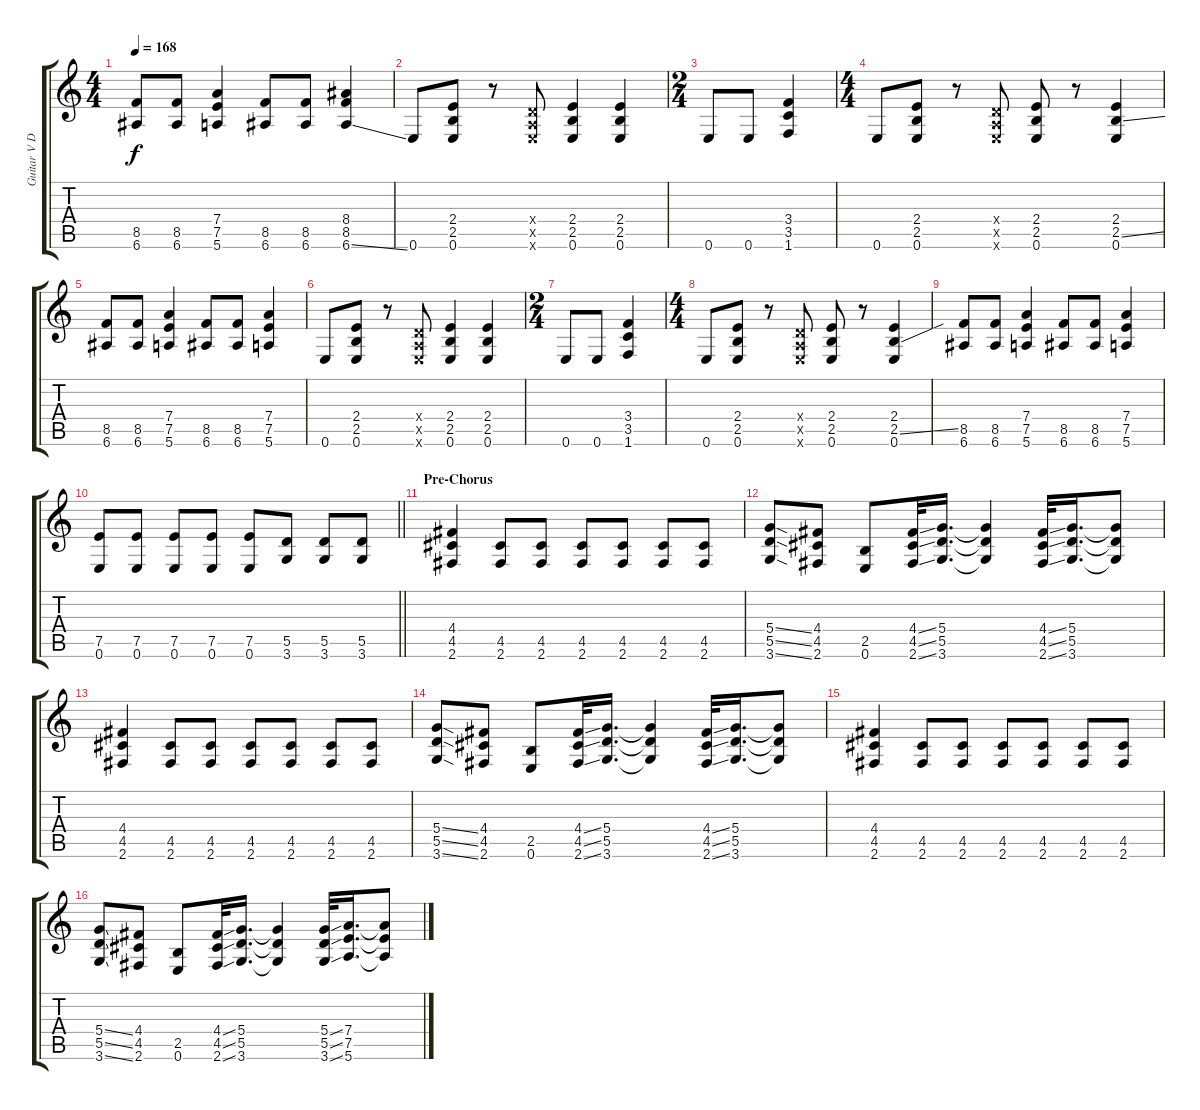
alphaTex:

\track ("Guitar V Distortion" "Guitar V D") {instrument distortionguitar}
\staff {score tabs}
\tuning (E4 B3 G3 D3 A2 E2) {hide}
\ts (4 4)
\tempo 168
\clef g2
\ks c
(8.5 6.6).8{dy f} (8.5 6.6).8 (7.4 7.5 5.6).4 (8.5 6.6).8 (8.5 6.6).8 (8.4 8.5 6.6{ss}).4 |
0.6.8 (2.4 2.5 0.6).8 r.8 (0.4{x} 0.5{x} 0.6{x}).8 (2.4 2.5 0.6).4 (2.4 2.5 0.6).4 |
\ts (2 4)
0.6.8 0.6.8 (3.4 3.5 1.6).4 |
\ts (4 4)
0.6.8 (2.4 2.5 0.6).8 r.8 (0.4{x} 0.5{x} 0.6{x}).8 (2.4 2.5 0.6).8 r.8 (2.4 2.5{ss} 0.6).4 |
(8.5 6.6).8 (8.5 6.6).8 (7.4 7.5 5.6).4 (8.5 6.6).8 (8.5 6.6).8 (7.4 7.5 5.6).4 |
0.6.8 (2.4 2.5 0.6).8 r.8 (0.4{x} 0.5{x} 0.6{x}).8 (2.4 2.5 0.6).4 (2.4 2.5 0.6).4 |
\ts (2 4)
0.6.8 0.6.8 (3.4 3.5 1.6).4 |
\ts (4 4)
0.6.8 (2.4 2.5 0.6).8 r.8 (0.4{x} 0.5{x} 0.6{x}).8 (2.4 2.5 0.6).8 r.8 (2.4 2.5{ss} 0.6).4 |
(8.5 6.6).8 (8.5 6.6).8 (7.4 7.5 5.6).4 (8.5 6.6).8 (8.5 6.6).8 (7.4 7.5 5.6).4 |
\barLineRight lightlight
(7.5 0.6).8 (7.5 0.6).8 (7.5 0.6).8 (7.5 0.6).8 (7.5 0.6).8 (5.5 3.6).8 (5.5 3.6).8 (5.5 3.6).8 |
\section ("" "Pre-Chorus")
(4.4 4.5 2.6).4 (4.5 2.6).8 (4.5 2.6).8 (4.5 2.6).8 (4.5 2.6).8 (4.5 2.6).8 (4.5 2.6).8 |
(5.4{ss} 5.5{ss} 3.6{ss}).8 (4.4 4.5 2.6).8 (2.5 0.6).8 (4.4{ss} 4.5{ss} 2.6{ss}).32 (5.4 5.5 3.6).16{d} (5.4{t} 5.5{t} 3.6{t}).4 (4.4{ss} 4.5{ss} 2.6{ss}).32 (5.4 5.5 3.6).16{d} (5.4{t} 5.5{t} 3.6{t}).8 |
(4.4 4.5 2.6).4 (4.5 2.6).8 (4.5 2.6).8 (4.5 2.6).8 (4.5 2.6).8 (4.5 2.6).8 (4.5 2.6).8 |
(5.4{ss} 5.5{ss} 3.6{ss}).8 (4.4 4.5 2.6).8 (2.5 0.6).8 (4.4{ss} 4.5{ss} 2.6{ss}).32 (5.4 5.5 3.6).16{d} (5.4{t} 5.5{t} 3.6{t}).4 (4.4{ss} 4.5{ss} 2.6{ss}).32 (5.4 5.5 3.6).16{d} (5.4{t} 5.5{t} 3.6{t}).8 |
(4.4 4.5 2.6).4 (4.5 2.6).8 (4.5 2.6).8 (4.5 2.6).8 (4.5 2.6).8 (4.5 2.6).8 (4.5 2.6).8 |
(5.4{ss} 5.5{ss} 3.6{ss}).8 (4.4 4.5 2.6).8 (2.5 0.6).8 (4.4{ss} 4.5{ss} 2.6{ss}).32 (5.4 5.5 3.6).16{d} (5.4{t} 5.5{t} 3.6{t}).4 (5.4{ss} 5.5{ss} 3.6{ss}).32 (7.4 7.5 5.6).16{d} (7.4{t} 7.5{t} 5.6{t}).8
